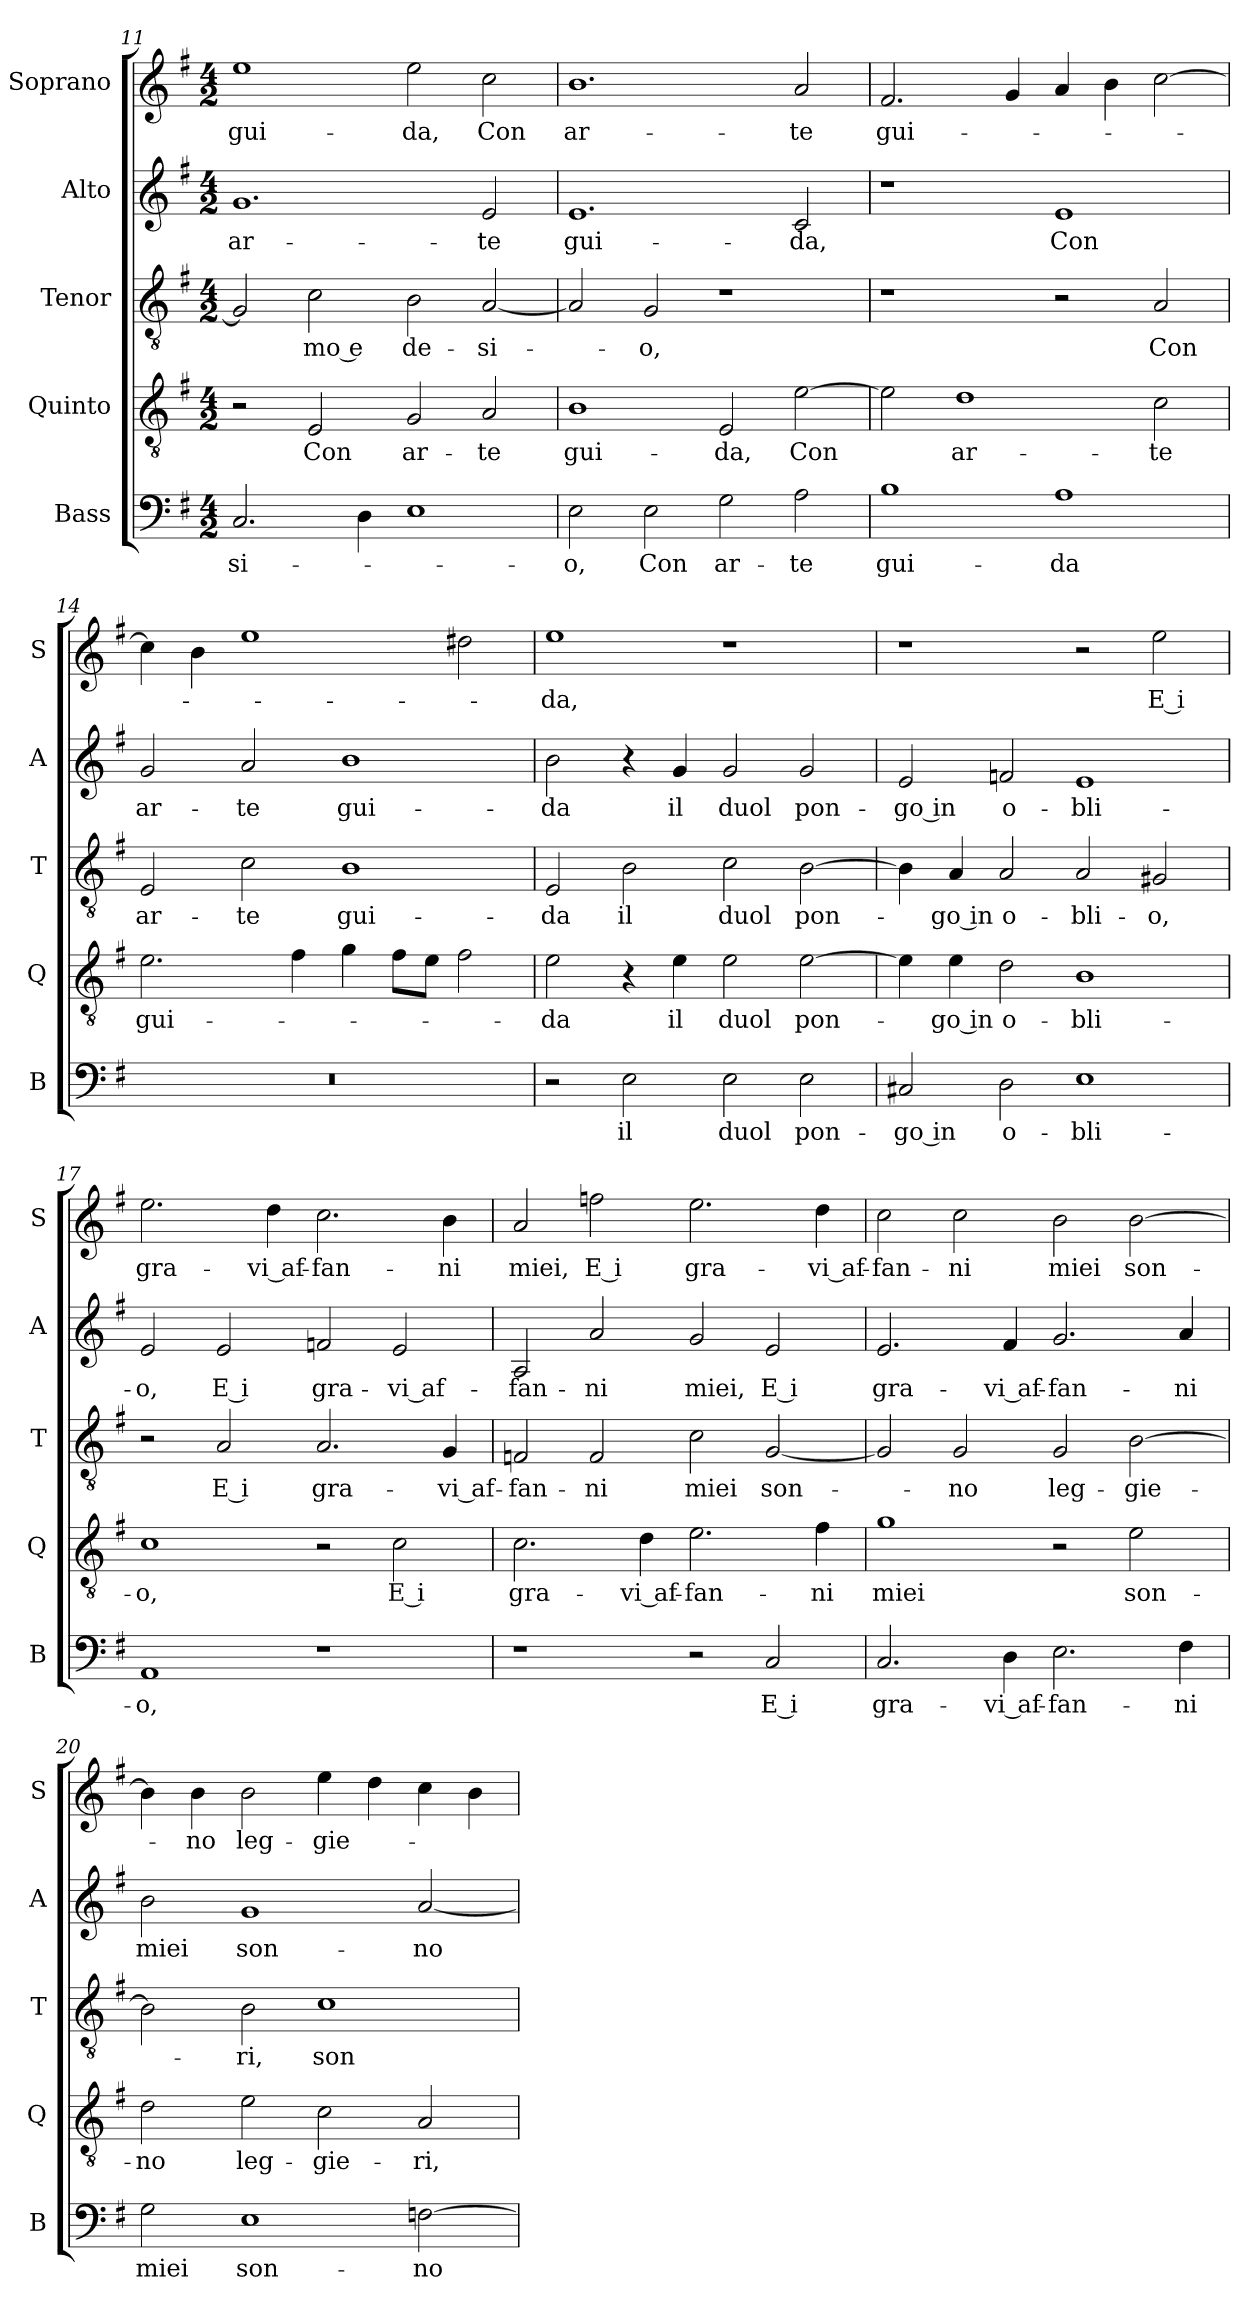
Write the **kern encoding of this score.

**kern	**text	**kern	**text	**kern	**text	**kern	**text	**kern	**text
*part5	*part5	*part4	*part4	*part3	*part3	*part2	*part2	*part1	*part1
*staff5	*staff5	*staff4	*staff4	*staff3	*staff3	*staff2	*staff2	*staff1	*staff1
*I"Bass	*	*I"Quinto	*	*I"Tenor	*	*I"Alto	*	*I"Soprano	*
*I'B	*	*I'Q	*	*I'T	*	*I'A	*	*I'S	*
*clefF4	*	*clefGv2	*	*clefGv2	*	*clefG2	*	*clefG2	*
*k[f#]	*	*k[f#]	*	*k[f#]	*	*k[f#]	*	*k[f#]	*
*G:	*	*G:	*	*G:	*	*G:	*	*G:	*
*M4/2	*	*M4/2	*	*M4/2	*	*M4/2	*	*M4/2	*
=11	=11	=11	=11	=11	=11	=11	=11	=11	=11
!	!LO:LY:b	!	!	!	!	!	!LO:LY:b	!	!LO:LY:b
2.C/	-si-	2r	.	2G/]	.	1.g	ar-	1ee	gui-
!	!	!	!LO:LY:b	!	!LO:LY:b	!	!	!	!
.	.	2E/	Con	2c\	-mo e	.	.	.	.
4D\	.	.	.	.	.	.	.	.	.
!	!	!	!LO:LY:b	!	!LO:LY:b	!	!	!	!LO:LY:b
1E	.	2G/	ar-	2B\	de-	.	.	2ee\	-da,
!	!	!	!LO:LY:b	!	!LO:LY:b	!	!LO:LY:b	!	!LO:LY:b
.	.	2A/	-te	[2A/	-si-	2e/	-te	2cc\	Con
=12	=12	=12	=12	=12	=12	=12	=12	=12	=12
!	!LO:LY:b	!	!LO:LY:b	!	!	!	!LO:LY:b	!	!LO:LY:b
2E\	-o,	1B	gui-	2A/]	.	1.e	gui-	1.b	ar-
!	!LO:LY:b	!	!	!	!LO:LY:b	!	!	!	!
2E\	Con	.	.	2G/	-o,	.	.	.	.
!	!LO:LY:b	!	!LO:LY:b	!	!	!	!	!	!
2G\	ar-	2E/	-da,	1r	.	.	.	.	.
!	!LO:LY:b	!	!LO:LY:b	!	!	!	!LO:LY:b	!	!LO:LY:b
2A\	-te	[2e\	Con	.	.	2c/	-da,	2a/	-te
!!LO:LB:g=z
=13	=13	=13	=13	=13	=13	=13	=13	=13	=13
!	!LO:LY:b	!	!	!	!	!	!	!	!LO:LY:b
1B	gui-	2e\]	.	1r	.	1r	.	2.f#/	gui-
!	!	!	!LO:LY:b	!	!	!	!	!	!
.	.	1d	ar-	.	.	.	.	.	.
.	.	.	.	.	.	.	.	4g/	.
!	!LO:LY:b	!	!	!	!	!	!LO:LY:b	!	!
1A	-da	.	.	2r	.	1e	Con	4a/	.
.	.	.	.	.	.	.	.	4b\	.
!	!	!	!LO:LY:b	!	!LO:LY:b	!	!	!	!
.	.	2c\	-te	2A/	Con	.	.	[2cc\	.
=14	=14	=14	=14	=14	=14	=14	=14	=14	=14
!	!	!	!LO:LY:b	!	!LO:LY:b	!	!LO:LY:b	!	!
0r	.	2.e\	gui-	2E/	ar-	2g/	ar-	4cc\]	.
.	.	.	.	.	.	.	.	4b\	.
!	!	!	!	!	!LO:LY:b	!	!LO:LY:b	!	!
.	.	.	.	2c\	-te	2a/	-te	1ee	.
.	.	4f#\	.	.	.	.	.	.	.
!	!	!	!	!	!LO:LY:b	!	!LO:LY:b	!	!
.	.	4g\	.	1B	gui-	1b	gui-	.	.
.	.	8f#\L	.	.	.	.	.	.	.
.	.	8e\J	.	.	.	.	.	.	.
.	.	2f#\	.	.	.	.	.	2dd#X\	.
=15	=15	=15	=15	=15	=15	=15	=15	=15	=15
!	!	!	!LO:LY:b	!	!LO:LY:b	!	!LO:LY:b	!	!LO:LY:b
2r	.	2e\	-da	2E/	-da	2b\	-da	1ee	-da,
!	!LO:LY:b	!	!	!	!LO:LY:b	!	!	!	!
2E\	il	4r	.	2B\	il	4r	.	.	.
!	!	!	!LO:LY:b	!	!	!	!LO:LY:b	!	!
.	.	4e\	il	.	.	4g/	il	.	.
!	!LO:LY:b	!	!LO:LY:b	!	!LO:LY:b	!	!LO:LY:b	!	!
2E\	duol	2e\	duol	2c\	duol	2g/	duol	1r	.
!	!LO:LY:b	!	!LO:LY:b	!	!LO:LY:b	!	!LO:LY:b	!	!
2E\	pon-	[2e\	pon-	[2B\	pon-	2g/	pon-	.	.
=16	=16	=16	=16	=16	=16	=16	=16	=16	=16
!	!LO:LY:b	!	!	!	!	!	!LO:LY:b	!	!
2C#X/	-go in	4e\]	.	4B\]	.	2e/	-go in	1r	.
!	!	!	!LO:LY:b	!	!LO:LY:b	!	!	!	!
.	.	4e\	-go in	4A/	-go in	.	.	.	.
!	!LO:LY:b	!	!LO:LY:b	!	!LO:LY:b	!	!LO:LY:b	!	!
2D\	o-	2d\	o-	2A/	o-	2fn/	o-	.	.
!	!LO:LY:b	!	!LO:LY:b	!	!LO:LY:b	!	!LO:LY:b	!	!
1E	-bli-	1B	-bli-	2A/	-bli-	1e	-bli-	2r	.
!	!	!	!	!	!LO:LY:b	!	!	!	!LO:LY:b
.	.	.	.	2G#X/	-o,	.	.	2ee\	E i
!!LO:LB:g=z
=17	=17	=17	=17	=17	=17	=17	=17	=17	=17
!	!LO:LY:b	!	!LO:LY:b	!	!	!	!LO:LY:b	!	!LO:LY:b
1AA	-o,	1c	-o,	2r	.	2e/	-o,	2.ee\	gra-
!	!	!	!	!	!LO:LY:b	!	!LO:LY:b	!	!
.	.	.	.	2A/	E i	2e/	E i	.	.
!	!	!	!	!	!	!	!	!	!LO:LY:b
.	.	.	.	.	.	.	.	4dd\	-vi af-
!	!	!	!	!	!LO:LY:b	!	!LO:LY:b	!	!LO:LY:b
1r	.	2r	.	2.A/	gra-	2fn/	gra-	2.cc\	-fan-
!	!	!	!LO:LY:b	!	!	!	!LO:LY:b	!	!
.	.	2c\	E i	.	.	2e/	-vi af-	.	.
!	!	!	!	!	!LO:LY:b	!	!	!	!LO:LY:b
.	.	.	.	4G/	-vi af-	.	.	4b\	-ni
=18	=18	=18	=18	=18	=18	=18	=18	=18	=18
!	!	!	!LO:LY:b	!	!LO:LY:b	!	!LO:LY:b	!	!LO:LY:b
1r	.	2.c\	gra-	2Fn/	-fan-	2A/	-fan-	2a/	miei,
!	!	!	!	!	!LO:LY:b	!	!LO:LY:b	!	!LO:LY:b
.	.	.	.	2F/	-ni	2a/	-ni	2ffn\	E i
!	!	!	!LO:LY:b	!	!	!	!	!	!
.	.	4d\	-vi af-	.	.	.	.	.	.
!	!	!	!LO:LY:b	!	!LO:LY:b	!	!LO:LY:b	!	!LO:LY:b
2r	.	2.e\	-fan-	2c\	miei	2g/	miei,	2.ee\	gra-
!	!LO:LY:b	!	!	!	!LO:LY:b	!	!LO:LY:b	!	!
2C/	E i	.	.	[2G/	son-	2e/	E i	.	.
!	!	!	!LO:LY:b	!	!	!	!	!	!LO:LY:b
.	.	4f#\	-ni	.	.	.	.	4dd\	-vi af-
=19	=19	=19	=19	=19	=19	=19	=19	=19	=19
!	!LO:LY:b	!	!LO:LY:b	!	!	!	!LO:LY:b	!	!LO:LY:b
2.C/	gra-	1g	miei	2G/]	.	2.e/	gra-	2cc\	-fan-
!	!	!	!	!	!LO:LY:b	!	!	!	!LO:LY:b
.	.	.	.	2G/	-no	.	.	2cc\	-ni
!	!LO:LY:b	!	!	!	!	!	!LO:LY:b	!	!
4D\	-vi af-	.	.	.	.	4f#/	-vi af-	.	.
!	!LO:LY:b	!	!	!	!LO:LY:b	!	!LO:LY:b	!	!LO:LY:b
2.E\	-fan-	2r	.	2G/	leg-	2.g/	-fan-	2b\	miei
!	!	!	!LO:LY:b	!	!LO:LY:b	!	!	!	!LO:LY:b
.	.	2e\	son-	[2B\	-gie-	.	.	[2b\	son-
!	!LO:LY:b	!	!	!	!	!	!LO:LY:b	!	!
4F#\	-ni	.	.	.	.	4a/	-ni	.	.
=20	=20	=20	=20	=20	=20	=20	=20	=20	=20
!	!LO:LY:b	!	!LO:LY:b	!	!	!	!LO:LY:b	!	!
2G\	miei	2d\	-no	2B\]	.	2b\	miei	4b\]	.
!	!	!	!	!	!	!	!	!	!LO:LY:b
.	.	.	.	.	.	.	.	4b\	-no
!	!LO:LY:b	!	!LO:LY:b	!	!LO:LY:b	!	!LO:LY:b	!	!LO:LY:b
1E	son-	2e\	leg-	2B\	-ri,	1g	son-	2b\	leg-
!	!	!	!LO:LY:b	!	!LO:LY:b	!	!	!	!LO:LY:b
.	.	2c\	-gie-	1c	son-	.	.	4ee\	-gie-
.	.	.	.	.	.	.	.	4dd\	.
!	!LO:LY:b	!	!LO:LY:b	!	!	!	!LO:LY:b	!	!
[2Fn\	-no	2A/	-ri,	.	.	[2a/	-no	4cc\	.
.	.	.	.	.	.	.	.	4b\	.
=	=	=	=	=	=	=	=	=	=
*-	*-	*-	*-	*-	*-	*-	*-	*-	*-
